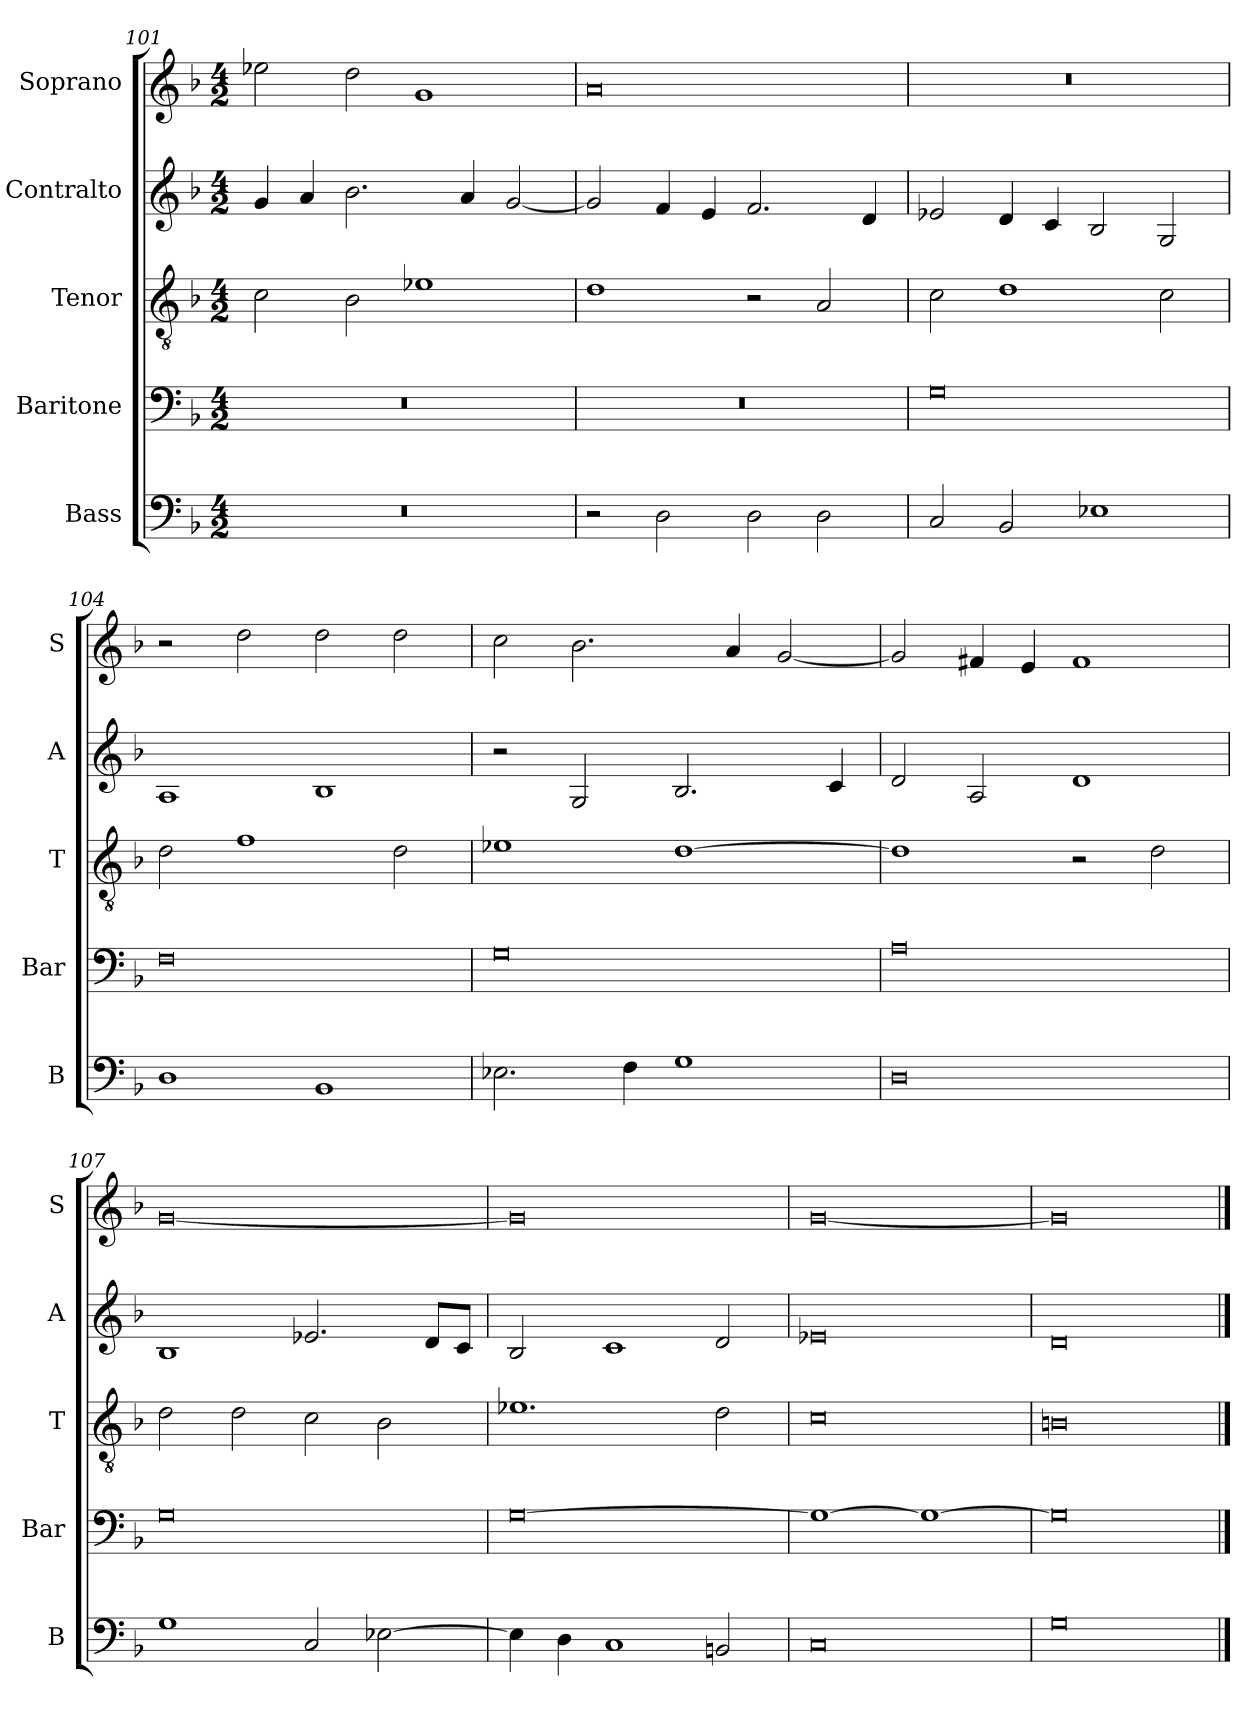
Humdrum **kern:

**kern	**kern	**kern	**kern	**kern
*part5	*part4	*part3	*part2	*part1
*staff5	*staff4	*staff3	*staff2	*staff1
*I"Bass	*I"Baritone	*I"Tenor	*I"Contralto	*I"Soprano
*I'B	*I'Bar	*I'T	*I'A	*I'S
*clefF4	*clefF4	*clefGv2	*clefG2	*clefG2
*k[b-]	*k[b-]	*k[b-]	*k[b-]	*k[b-]
*G:dor	*G:dor	*G:dor	*G:dor	*G:dor
*M4/2	*M4/2	*M4/2	*M4/2	*M4/2
=101	=101	=101	=101	=101
0r	0r	2c	4g	2ee-X
.	.	.	4a	.
.	.	2B-	2.b-	2dd
.	.	1e-X	.	1g
.	.	.	4a	.
.	.	.	[2g	.
=102	=102	=102	=102	=102
2r	0r	1d	2g]	0a
2D	.	.	4f	.
.	.	.	4e	.
2D	.	2r	2.f	.
2D	.	2A	.	.
.	.	.	4d	.
=103	=103	=103	=103	=103
2C	0G	2c	2e-X	0r
2BB-	.	1d	4d	.
.	.	.	4c	.
1E-X	.	.	2B-	.
.	.	2c	2G	.
=104	=104	=104	=104	=104
1D	0F	2d	1A	2r
.	.	1f	.	2dd
1BB-	.	.	1B-	2dd
.	.	2d	.	2dd
=105	=105	=105	=105	=105
2.E-X	0G	1e-X	2r	2cc
.	.	.	2G	2.b-
4F	.	.	.	.
1G	.	[1d	2.B-	.
.	.	.	.	4a
.	.	.	.	[2g
.	.	.	4c	.
=106	=106	=106	=106	=106
0D	0A	1d]	2d	2g]
.	.	.	2A	4f#X
.	.	.	.	4e
.	.	2r	1d	1f#
.	.	2d	.	.
=107	=107	=107	=107	=107
1G	0G	2d	1B-	[0g
.	.	2d	.	.
2C	.	2c	2.e-X	.
[2E-X	.	2B-	.	.
.	.	.	8d/L	.
.	.	.	8c/J	.
=108	=108	=108	=108	=108
4E-]	[0G	1.e-X	2B-	0g]
4D	.	.	.	.
1C	.	.	1c	.
2BBn	.	2d	2d	.
=109	=109	=109	=109	=109
0C	1G_	0c	0e-X	[0g
.	1G_	.	.	.
=110	=110	=110	=110	=110
0G	0G]	0Bn	0d	0g]
==	==	==	==	==
*-	*-	*-	*-	*-
